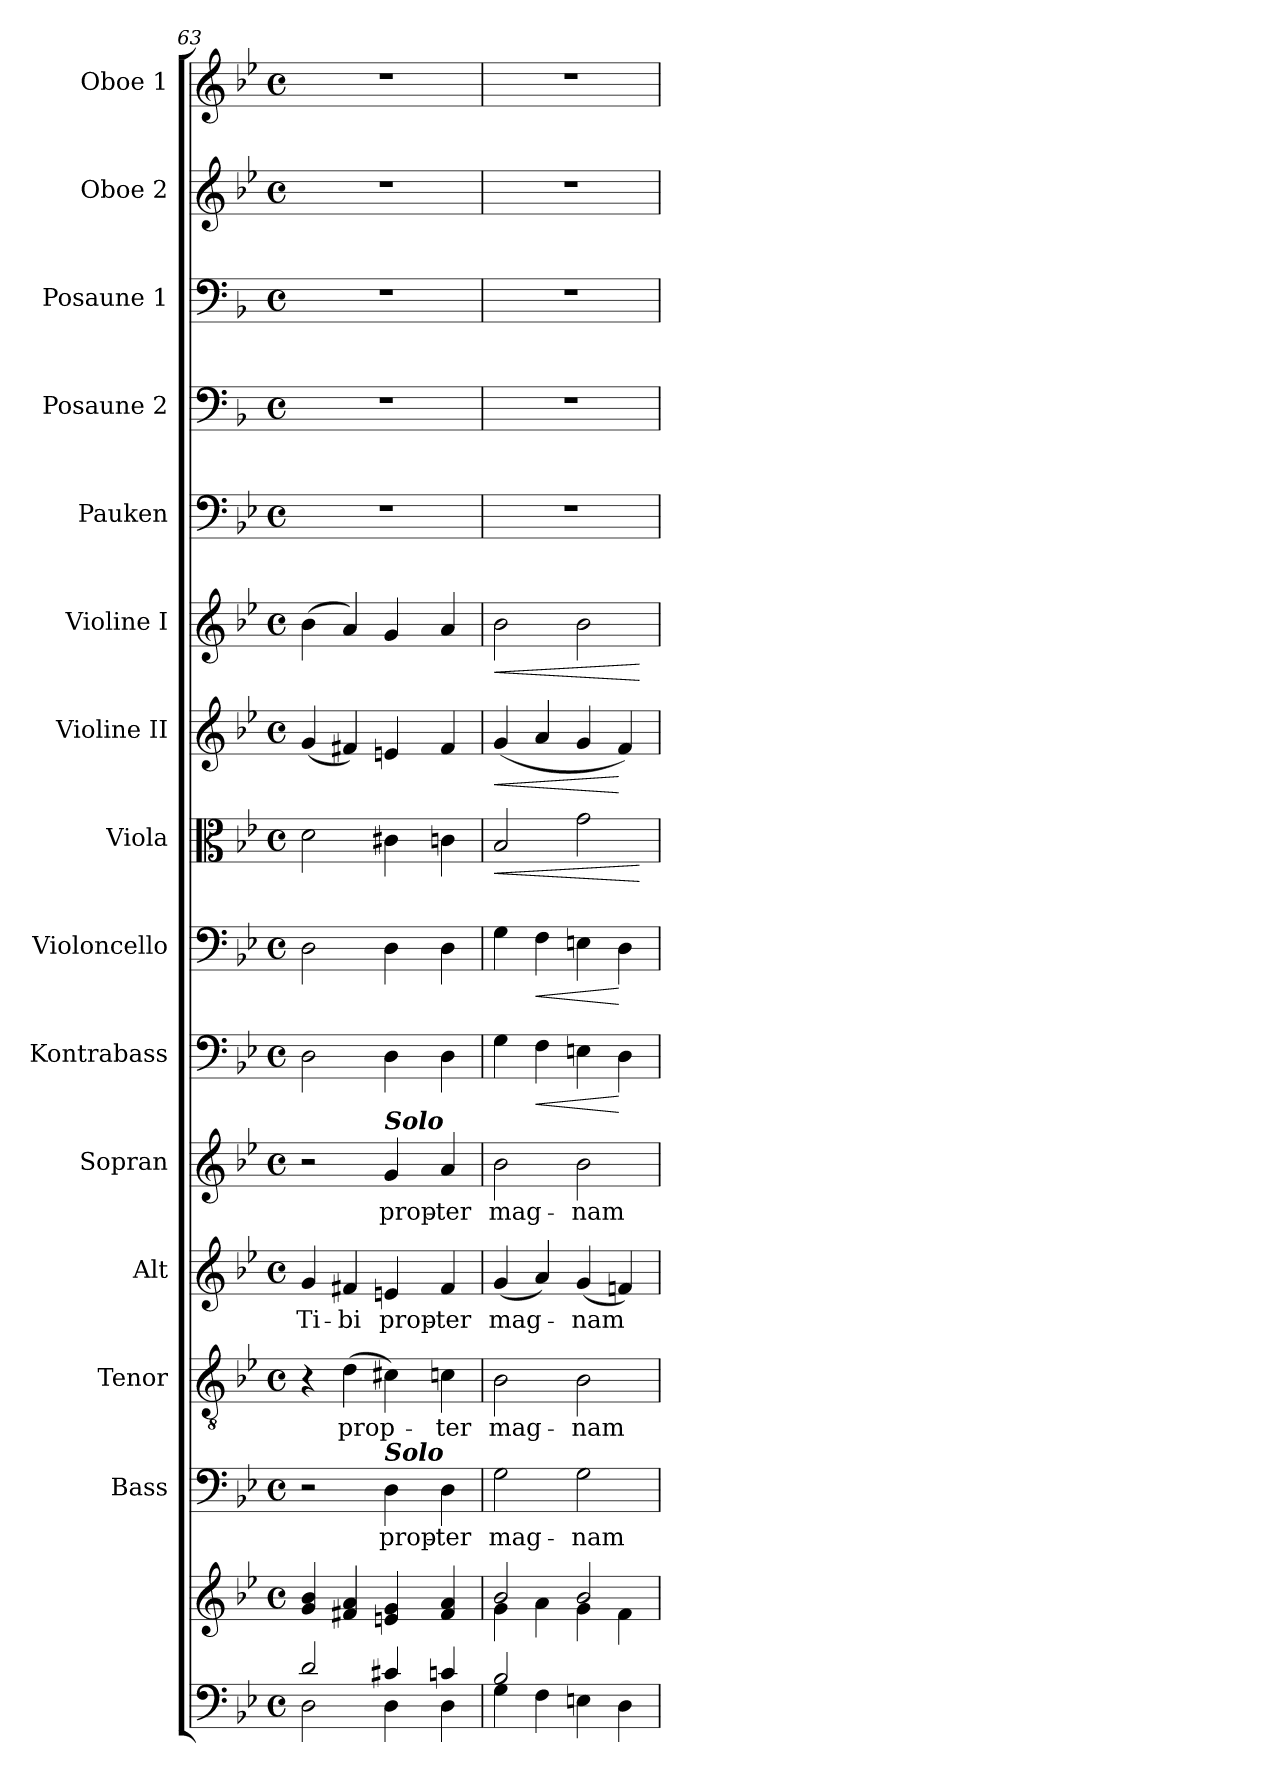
**kern	**kern	**kern	**text	**kern	**text	**kern	**text	**kern	**text	**kern	**dynam	**kern	**dynam	**kern	**dynam	**kern	**dynam	**kern	**dynam	**kern	**kern	**kern	**kern	**kern
*part15	*part15	*part14	*part14	*part13	*part13	*part12	*part12	*part11	*part11	*part10	*part10	*part9	*part9	*part8	*part8	*part7	*part7	*part6	*part6	*part5	*part4	*part3	*part2	*part1
*staff16	*staff15	*staff14	*staff14	*staff13	*staff13	*staff12	*staff12	*staff11	*staff11	*staff10	*staff10	*staff9	*staff9	*staff8	*staff8	*staff7	*staff7	*staff6	*staff6	*staff5	*staff4	*staff3	*staff2	*staff1
*	*	*I"Bass	*	*I"Tenor	*	*I"Alt	*	*I"Sopran	*	*I"Kontrabass	*	*I"Violoncello	*	*I"Viola	*	*I"Violine II	*	*I"Violine I	*	*I"Pauken	*I"Posaune 2	*I"Posaune 1	*I"Oboe 2	*I"Oboe 1
*	*	*I'B.	*	*I'T.	*	*I'A.	*	*I'S.	*	*I'Kb.	*	*I'Vc.	*	*I'Vla.	*	*I'Vl. II	*	*I'Vl. I	*	*I'Pk.	*I'Pos. 2	*I'Pos. 1	*I'Ob. 2	*I'Ob. 1
*clefF4	*clefG2	*clefF4	*	*clefGv2	*	*clefG2	*	*clefG2	*	*clefF4	*	*clefF4	*	*clefC3	*	*clefG2	*	*clefG2	*	*clefF4	*clefF4	*clefF4	*clefG2	*clefG2
*	*	*	*	*	*	*	*	*	*	*ITrd7c12	*	*	*	*	*	*	*	*	*	*	*ITrd4c7	*ITrd4c7	*	*
*k[b-e-]	*k[b-e-]	*k[b-e-]	*	*k[b-e-]	*	*k[b-e-]	*	*k[b-e-]	*	*k[b-e-]	*	*k[b-e-]	*	*k[b-e-]	*	*k[b-e-]	*	*k[b-e-]	*	*k[b-e-]	*k[b-e-]	*k[b-e-]	*k[b-e-]	*k[b-e-]
*B-:	*B-:	*B-:	*	*B-:	*	*B-:	*	*B-:	*	*B-:	*	*B-:	*	*B-:	*	*B-:	*	*B-:	*	*B-:	*B-:	*B-:	*B-:	*B-:
*M4/4	*M4/4	*M4/4	*	*M4/4	*	*M4/4	*	*M4/4	*	*M4/4	*	*M4/4	*	*M4/4	*	*M4/4	*	*M4/4	*	*M4/4	*M4/4	*M4/4	*M4/4	*M4/4
*met(c)	*met(c)	*met(c)	*	*met(c)	*	*met(c)	*	*met(c)	*	*met(c)	*	*met(c)	*	*met(c)	*	*met(c)	*	*met(c)	*	*met(c)	*met(c)	*met(c)	*met(c)	*met(c)
=63	=63	=63	=63	=63	=63	=63	=63	=63	=63	=63	=63	=63	=63	=63	=63	=63	=63	=63	=63	=63	=63	=63	=63	=63
*^	*	*	*	*	*	*	*	*	*	*	*	*	*	*	*	*	*	*	*	*	*	*	*	*
!	!	!	!	!	!	!	!	!LO:LY:b	!	!	!	!	!	!	!	!	!	!	!	!	!	!	!	!	!
2d/	2D\	4g/ 4b-/	2r	.	4r	.	4g/	Ti-	2r	.	2DD\	.	2D\	.	2d\	.	(<4g/	.	(>4b-\	.	1r	1r	1r	1r	1r
!	!	!	!	!	!	!LO:LY:b	!	!LO:LY:b	!	!	!	!	!	!	!	!	!	!	!	!	!	!	!	!	!
.	.	4f#X/ 4a/	.	.	(>4d\	prop-	4f#X/	-bi	.	.	.	.	.	.	.	.	4f#X/)	.	4a/)	.	.	.	.	.	.
!	!	!	!	!	!	!	!	!	!LO:TX:a:Bi:t=Solo	!	!	!	!	!	!	!	!	!	!	!	!	!	!	!	!
!	!	!	!LO:TX:a:Bi:t=Solo	!	!	!	!	!	!	!	!	!	!	!	!	!	!	!	!	!	!	!	!	!	!
!	!	!	!	!LO:LY:b	!	!	!	!LO:LY:b	!	!LO:LY:b	!	!	!	!	!	!	!	!	!	!	!	!	!	!	!
4c#X/	4D\	4en/ 4g/	4D\	prop-	4c#X\)	.	4en/	prop-	4g/	prop-	4DD\	.	4D\	.	4c#X\	.	4en/	.	4g/	.	.	.	.	.	.
!	!	!	!	!LO:LY:b	!	!LO:LY:b	!	!LO:LY:b	!	!LO:LY:b	!	!	!	!	!	!	!	!	!	!	!	!	!	!	!
4cn/	4D\	4f#/ 4a/	4D\	-ter	4cn\	-ter	4f#/	-ter	4a/	-ter	4DD\	.	4D\	.	4cn\	.	4f#/	.	4a/	.	.	.	.	.	.
=64	=64	=64	=64	=64	=64	=64	=64	=64	=64	=64	=64	=64	=64	=64	=64	=64	=64	=64	=64	=64	=64	=64	=64	=64	=64
*	*	*^	*	*	*	*	*	*	*	*	*	*	*	*	*	*	*	*	*	*	*	*	*	*	*
!	!	!	!	!	!LO:LY:b	!	!LO:LY:b	!	!LO:LY:b	!	!LO:LY:b	!	!	!	!	!	!LO:HP:b	!	!LO:HP:b	!	!LO:HP:b	!	!	!	!	!
2B-/	4G\	2b-/	4g\	2G\	mag-	2B-\	mag-	(<4g/	mag-	2b-\	mag-	4GG\	.	4G\	.	2B-/	<	(<4g/	<	2b-\	<	1r	1r	1r	1r	1r
!	!	!	!	!	!	!	!	!	!	!	!	!	!LO:HP:b	!	!LO:HP:b	!	!	!	!	!	!	!	!	!	!	!
.	4F\	.	4a\	.	.	.	.	4a/)	.	.	.	4FF\	<	4F\	<	.	.	4a/	.	.	.	.	.	.	.	.
!	!	!	!	!	!LO:LY:b	!	!LO:LY:b	!	!LO:LY:b	!	!LO:LY:b	!	!	!	!	!	!	!	!	!	!	!	!	!	!	!
2ryy	4En\	2b-/	4g\	2G\	-nam	2B-\	-nam	(<4g/	-nam	2b-\	-nam	4EEn\	.	4En\	.	2g\	.	4g/	.	2b-\	.	.	.	.	.	.
.	4D\	.	4f\	.	.	.	.	4fn/)	.	.	.	4DD\	[	4D\	[	.	.	4f/)	[	.	.	.	.	.	.	.
*v	*v	*	*	*	*	*	*	*	*	*	*	*	*	*	*	*	*	*	*	*	*	*	*	*	*	*
*	*v	*v	*	*	*	*	*	*	*	*	*	*	*	*	*	*	*	*	*	*	*	*	*	*	*
.	.	.	.	.	.	.	.	.	.	.	.	.	.	.	[	.	.	.	[	.	.	.	.	.
=	=	=	=	=	=	=	=	=	=	=	=	=	=	=	=	=	=	=	=	=	=	=	=	=
*-	*-	*-	*-	*-	*-	*-	*-	*-	*-	*-	*-	*-	*-	*-	*-	*-	*-	*-	*-	*-	*-	*-	*-	*-
